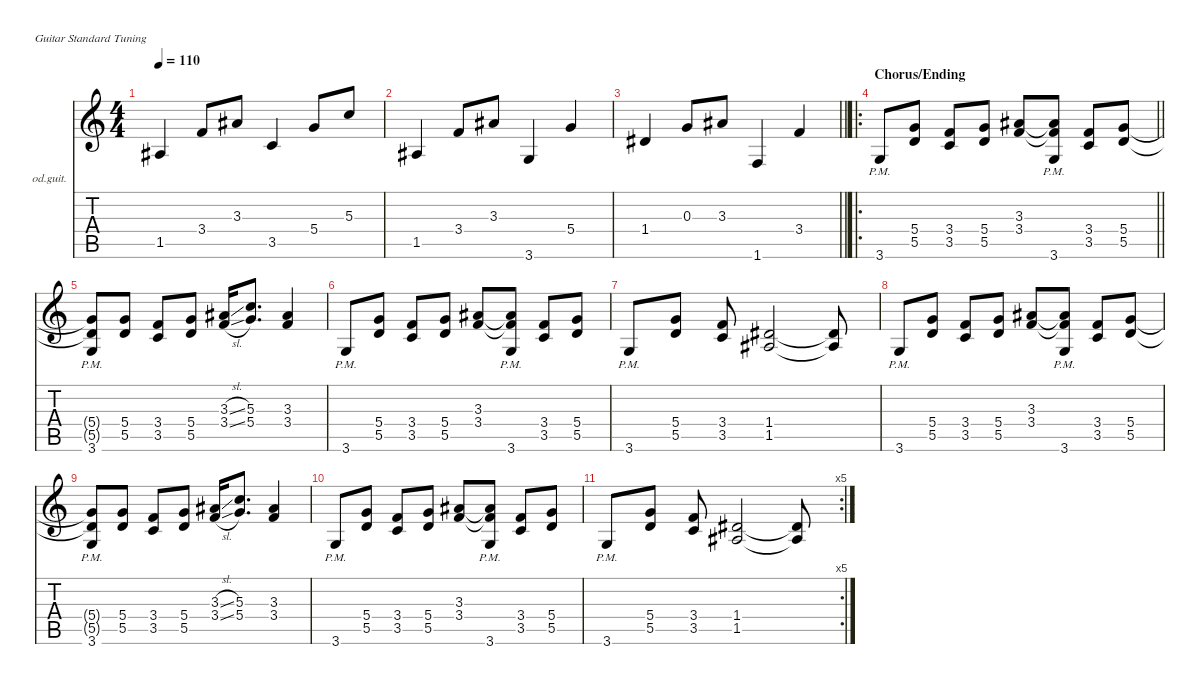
\defaultSystemsLayout 4
\hideDynamics
\bracketExtendMode nobrackets
\firstSystemTrackNameOrientation horizontal
\otherSystemsTrackNameOrientation horizontal
\track ("Gitar 2" "od.guit.") {solo instrument overdrivenguitar}
\staff {score tabs}
\tuning (E4 B3 G3 D3 A2 E2)
\ts (4 4)
\tempo 110
\clef g2
\ks c
1.5{acc #}.4{dy f beam Up} 3.4.8{beam Up} 3.3{acc #}.8{beam Up} 3.5.4{beam Up} 5.4.8{beam Up} 5.3.8{beam Up} |
1.5{acc #}.4{beam Up} 3.4.8{beam Up} 3.3{acc #}.8{beam Up} 3.6.4{beam Up} 5.4.4{beam Up} |
\barLineRight lightlight
1.4{acc #}.4{beam Up} 0.3.8{beam Up} 3.3{acc #}.8{beam Up} 1.6.4{beam Up} 3.4.4{beam Up} |
\ro
\section ("" "Chorus/Ending")
\barLineRight lightlight
3.6{pm}.8{beam Up} (5.4 5.5).8{beam Up} (3.4 3.5).8{beam Up} (5.4 5.5).8{beam Up} (3.3{acc #} 3.4).8{beam Up} (3.6{pm} 3.3{t acc #} 3.4{t}).8{beam Up} (3.4 3.5).8{beam Up} (5.4 5.5).8{beam Up} |
(3.6{pm} 5.4{t} 5.5{t}).8{beam Up} (5.4 5.5).8{beam Up} (3.4 3.5).8{beam Up} (5.4 5.5).8{beam Up} (3.3{sl acc #} 3.4{sl}).16{beam Up} (5.3 5.4).8{d beam Up} (3.3{acc #} 3.4).4{beam Up} |
3.6{pm}.8{beam Up} (5.4 5.5).8{beam Up} (3.4 3.5).8{beam Up} (5.4 5.5).8{beam Up} (3.3{acc #} 3.4).8{beam Up} (3.6{pm} 3.4{t} 3.3{t acc #}).8{beam Up} (3.4 3.5).8{beam Up} (5.4 5.5).8{beam Up} |
3.6{pm}.8{beam Up} (5.4 5.5).8{beam Up} (3.4 3.5).8{beam Up} (1.4{acc #} 1.5{acc #}).2{beam Up} (1.4{t acc #} 1.5{t acc #}).8{beam Up} |
3.6{pm}.8{beam Up} (5.4 5.5).8{beam Up} (3.4 3.5).8{beam Up} (5.4 5.5).8{beam Up} (3.3{acc #} 3.4).8{beam Up} (3.6{pm} 3.3{t acc #} 3.4{t}).8{beam Up} (3.4 3.5).8{beam Up} (5.4 5.5).8{beam Up} |
(3.6{pm} 5.4{t} 5.5{t}).8{beam Up} (5.4 5.5).8{beam Up} (3.4 3.5).8{beam Up} (5.4 5.5).8{beam Up} (3.3{sl acc #} 3.4{sl}).16{beam Up} (5.3 5.4).8{d beam Up} (3.3{acc #} 3.4).4{beam Up} |
3.6{pm}.8{beam Up} (5.4 5.5).8{beam Up} (3.4 3.5).8{beam Up} (5.4 5.5).8{beam Up} (3.3{acc #} 3.4).8{beam Up} (3.6{pm} 3.4{t} 3.3{t acc #}).8{beam Up} (3.4 3.5).8{beam Up} (5.4 5.5).8{beam Up} |
\rc 5
3.6{pm}.8{beam Up} (5.4 5.5).8{beam Up} (3.4 3.5).8{beam Up} (1.4{acc #} 1.5{acc #}).2{beam Up} (1.4{t acc #} 1.5{t acc #}).8{beam Up}
